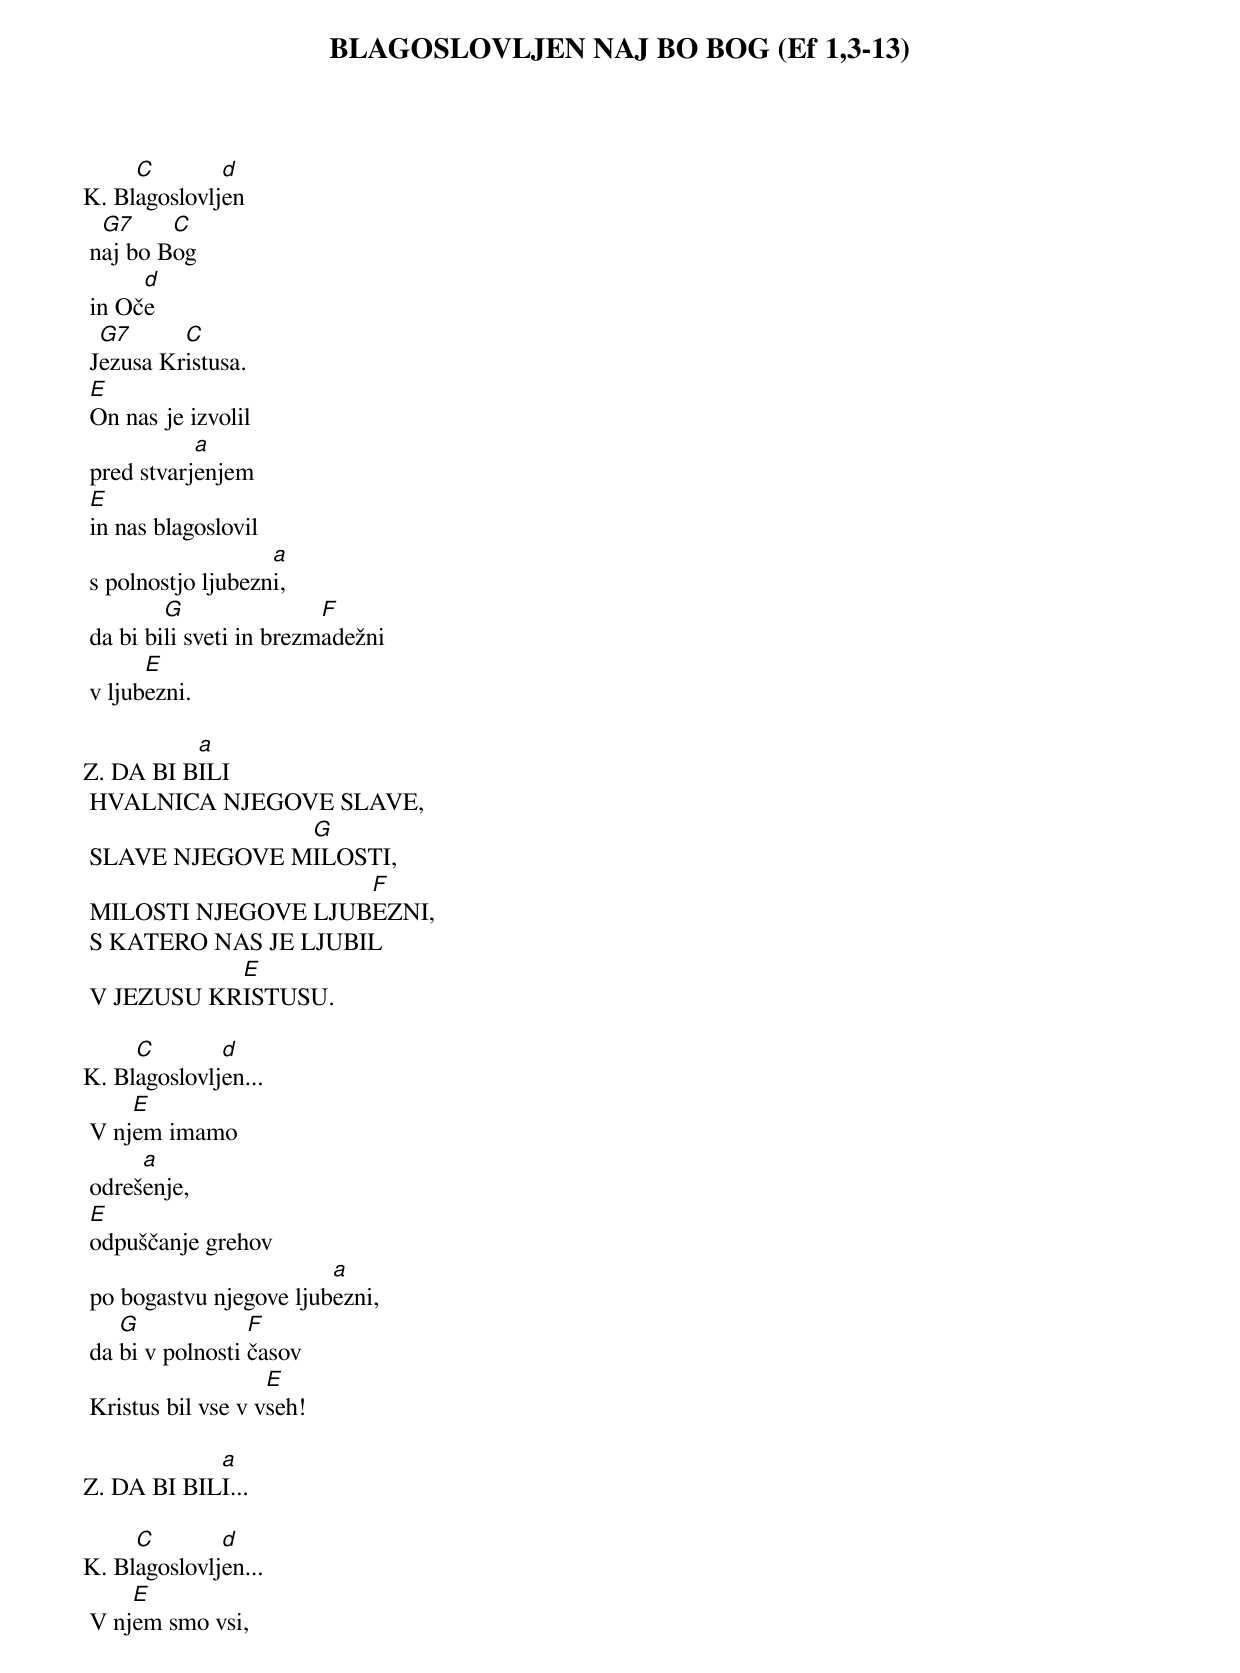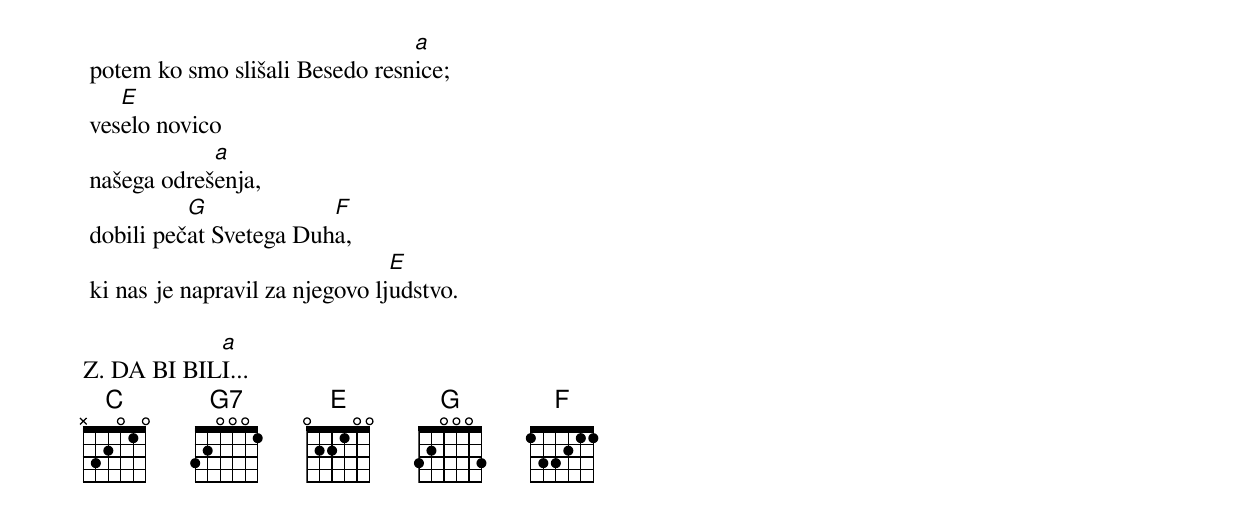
{title: BLAGOSLOVLJEN NAJ BO BOG (Ef 1,3-13)}

K.	Bl[C]agoslovlj[d]en
	n[G7]aj bo B[C]og
	in Oč[d]e
	J[G7]ezusa Kr[C]istusa.
	[E]On nas je izvolil
	pred stvarj[a]enjem
	[E]in nas blagoslovil
	s polnostjo ljubezn[a]i,
	da bi bi[G]li sveti in brezm[F]adežni
	v ljub[E]ezni.

Z.	DA BI B[a]ILI
	HVALNICA NJEGOVE SLAVE,
	SLAVE NJEGOVE M[G]ILOSTI,
	MILOSTI NJEGOVE LJUB[F]EZNI,
	S KATERO NAS JE LJUBIL
	V JEZUSU KR[E]ISTUSU.

K.	Bl[C]agoslovlj[d]en...
	V nj[E]em imamo
	odreš[a]enje,
	[E]odpuščanje grehov
	po bogastvu njegove ljub[a]ezni,
	da [G]bi v polnosti [F]časov
	Kristus bil vse v v[E]seh!

Z.	DA BI BIL[a]I...

K.	Bl[C]agoslovlj[d]en...
	V nj[E]em smo vsi,
	potem ko smo slišali Besedo resn[a]ice;
	ves[E]elo novico
	našega odreš[a]enja,
	dobili peč[G]at Svetega Duh[F]a,
	ki nas je napravil za njegovo lj[E]udstvo.

Z.	DA BI BIL[a]I...
